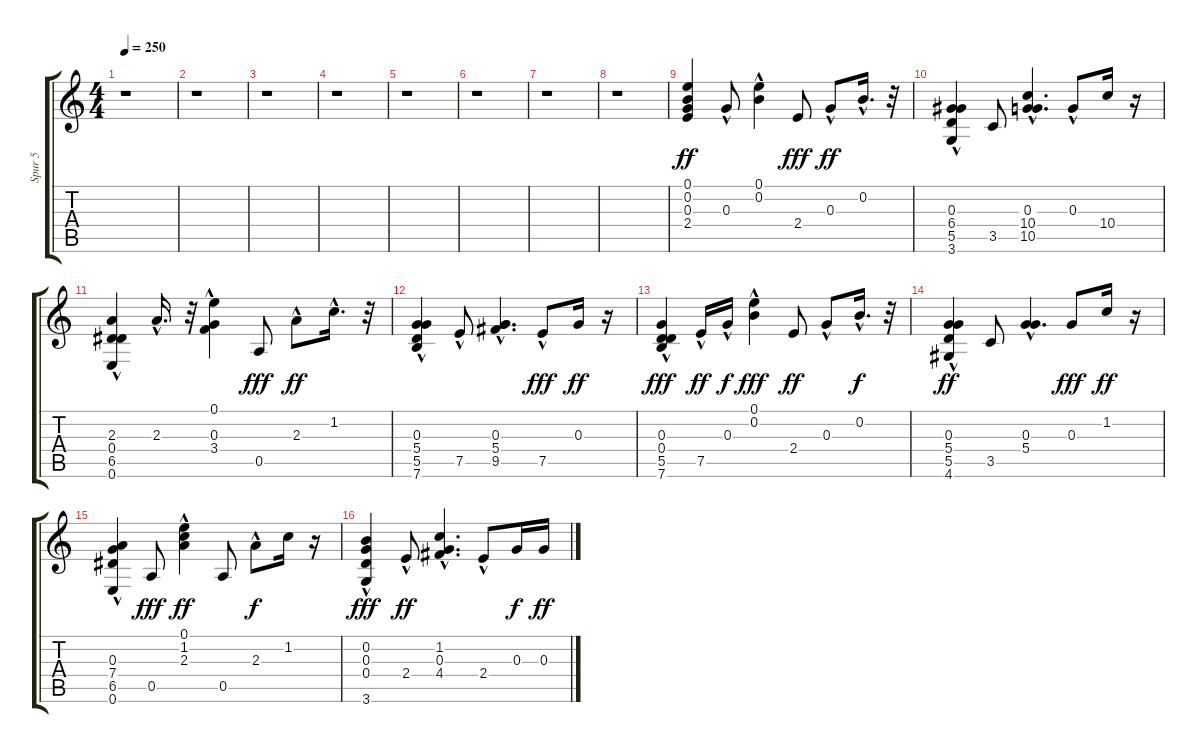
\track ("Spur 5" "Spur 5") {instrument acousticguitarsteel}
\staff {score tabs}
\tuning (E4 B3 G3 D3 A2 E2) {hide}
\ts (4 4)
\tempo 250
\tempo 103
\tempo 250
\clef g2
\ks c
r.1{dy ff instrument acousticguitarsteel} |
r.1 |
r.1 |
r.1 |
r.1 |
r.1 |
r.1 |
r.1 |
(0.1 0.2 0.3 2.4).4 0.3{hac}.8 (0.1 0.2{hac}).4 2.4.8{dy fff} 0.3{hac}.8{dy ff} 0.2{hac}.16{d} r.32 |
(0.3 6.4 5.5 3.6{hac}).4 3.5.8 (0.3 10.4 10.5{hac}).4{d} 0.3{hac}.8 10.4.16 r.16 |
(2.3{hac} 0.4 6.5 0.6).4 2.3{hac}.16{d} r.32 (0.1 0.3{hac} 3.4).4 0.5.8{dy fff} 2.3{hac}.8{dy ff} 1.2{hac}.16{d} r.32 |
(0.3 5.4 5.5 7.6{hac}).4 7.5{hac}.8 (0.3{hac} 5.4 9.5).4{d} 7.5{hac}.8{dy fff} 0.3.16{dy ff} r.16 |
(0.3 0.4 5.5 7.6{hac}).4{dy fff} 7.5{hac}.16{dy ff} 0.3{hac}.16{dy f} (0.1 0.2{hac}).4{dy fff} 2.4.8{dy ff} 0.3{hac}.8 0.2{hac}.16{d dy f} r.32 |
(0.3 5.4 5.5{hac} 4.6).4{dy ff} 3.5.8 (0.3{hac} 5.4).4{d} 0.3.8{dy fff} 1.2.16{dy ff} r.16 |
(0.3 7.4{hac} 6.5 0.6{hac}).4 0.5.8{dy fff} (0.1 1.2{hac} 2.3).4{dy ff} 0.5.8 2.3{hac}.8{dy f} 1.2.16 r.16 |
(0.2 0.3 0.4 3.6{hac}).4{dy fff} 2.4{hac}.8{dy ff} (1.2 0.3{hac} 4.4).4{d} 2.4{hac}.8 0.3.16{dy f} 0.3.16{dy ff}
